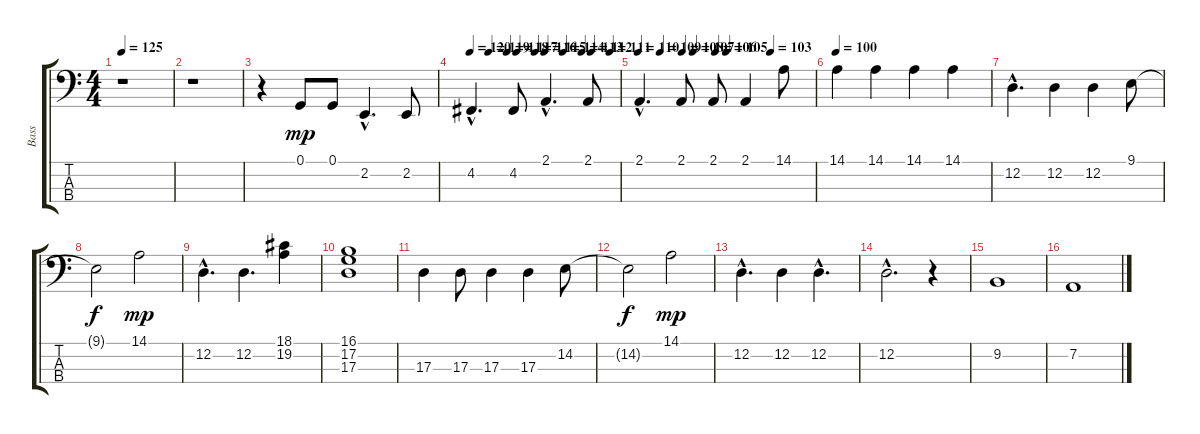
\track ("Bass            " "Bass      ") {instrument acousticgrandpiano}
\staff {score tabs}
\tuning (G2 D2 A1 E1) {hide}
\ts (4 4)
\tempo 125
\clef f4
\ks c
r.1{dy mp instrument acousticgrandpiano} |
r.1 |
r.4 0.1.8 0.1.8 2.2{hac}.4{d} 2.2.8 |
\tempo 120
\tempo (119 0.125)
\tempo (118 0.25)
\tempo (117 0.3125)
\tempo (116 0.4375)
\tempo (115 0.5)
\tempo (114 0.625)
\tempo (113 0.75)
\tempo (112 0.8125)
\tempo (111 0.9375)
4.2{hac}.4{d} 4.2.8 2.1{hac}.4{d} 2.1.8 |
\tempo 110
\tempo (109 0.125)
\tempo (108 0.25)
\tempo (107 0.3125)
\tempo (106 0.4375)
\tempo (105 0.5)
\tempo (103 0.75)
2.1{hac}.4{d} 2.1.8 2.1.8 2.1.4 14.1.8 |
\tempo 100
14.1.4 14.1.4 14.1.4 14.1.4 |
12.2{hac}.4{d} 12.2.4 12.2.4 9.1.8 |
9.1{t}.2{dy f} 14.1.2{dy mp} |
12.2{hac}.4{d} 12.2.4{d} (18.1 19.2).4 |
(16.1 17.2 17.3).1 |
17.3.4 17.3.8 17.3.4 17.3.4 14.2.8 |
14.2{t}.2{dy f} 14.1.2{dy mp} |
12.2{hac}.4{d} 12.2.4 12.2{hac}.4{d} |
12.2{hac}.2{d} r.4 |
9.2.1 |
7.2.1
